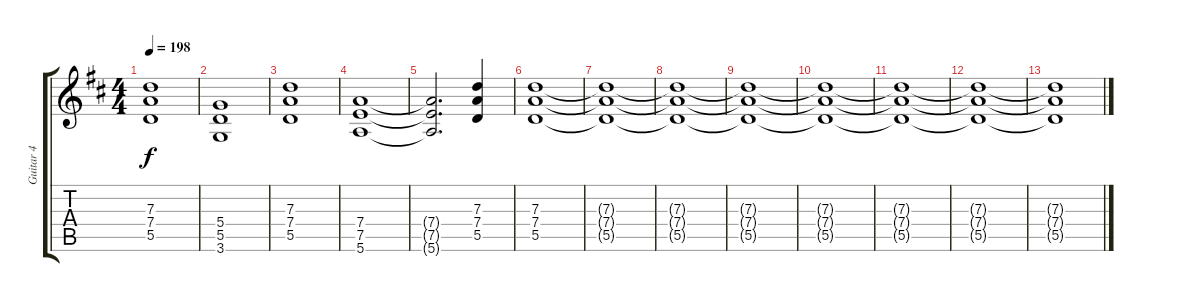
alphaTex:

\track ("Guitar 4" "Guitar 4") {instrument distortionguitar}
\staff {score tabs}
\tuning (E4 B3 G3 D3 A2 E2) {hide}
\ts (4 4)
\tempo 198
\clef g2
\ks bminor
(7.3 7.4 5.5).1{dy f} |
(5.4 5.5 3.6).1 |
(7.3 7.4 5.5).1 |
(7.4 7.5 5.6).1 |
(7.4{t} 7.5{t} 5.6{t}).2{d} (7.3 7.4 5.5).4 |
(7.3 7.4 5.5).1 |
(7.3{t} 7.4{t} 5.5{t}).1 |
(7.3{t} 7.4{t} 5.5{t}).1 |
(7.3{t} 7.4{t} 5.5{t}).1 |
(7.3{t} 7.4{t} 5.5{t}).1 |
(7.3{t} 7.4{t} 5.5{t}).1 |
(7.3{t} 7.4{t} 5.5{t}).1 |
(7.3{t} 7.4{t} 5.5{t}).1
